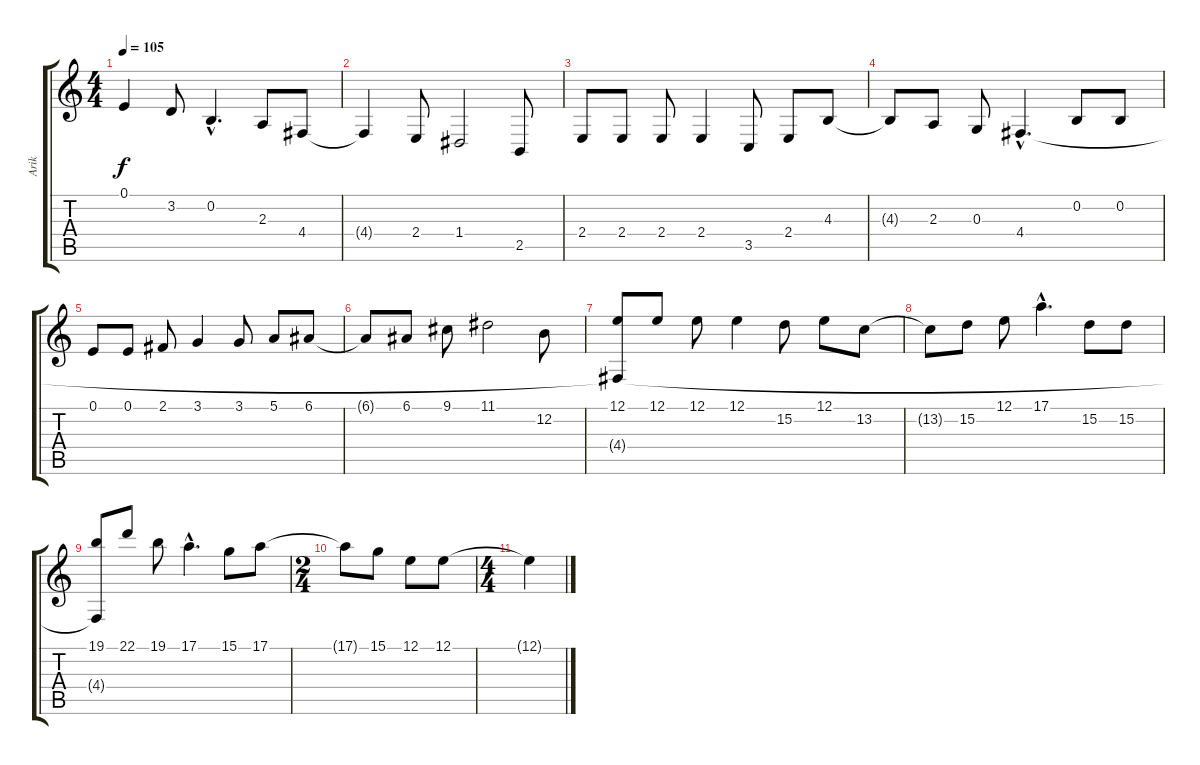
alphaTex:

\track ("Arik" "Arik") {instrument voiceoohs}
\staff {score tabs}
\tuning (E4 B3 G3 D3 A2 E2) {hide}
\ts (4 4)
\tempo 105
\clef g2
\ks c
0.1.4{dy f} 3.2.8 0.2{hac}.4{d} 2.3.8 4.4.8 |
4.4{t}.4 2.4.8 1.4.2 2.5.8 |
2.4.8 2.4.8 2.4.8 2.4.4 3.5.8 2.4.8 4.3.8 |
4.3{t}.8 2.3.8 0.3.8 4.4{hac}.4{d} 0.2.8 0.2.8 |
0.1.8 0.1.8 2.1.8 3.1.4 3.1.8 5.1.8 6.1.8 |
6.1{t}.8 6.1.8 9.1.8 11.1.2 12.2.8 |
(12.1 4.4{t}).8 12.1.8 12.1.8 12.1.4 15.2.8 12.1.8 13.2.8 |
13.2{t}.8 15.2.8 12.1.8 17.1{hac}.4{d} 15.2.8 15.2.8 |
(19.1 4.4{t}).8 22.1.8 19.1.8 17.1{hac}.4{d} 15.1.8 17.1.8 |
\ts (2 4)
17.1{t}.8 15.1.8 12.1.8 12.1.8 |
\ts (4 4)
12.1{t}.4
